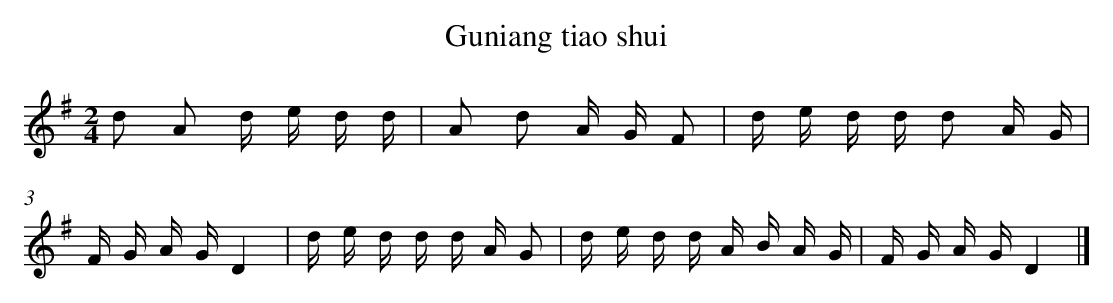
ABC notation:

X:1
T: Guniang tiao shui
L: 1/16
M: 2/4
K: G
d2 A2 d e d d [I:setbarnb 1]|
A2 d2 A G F2 |
d e d d d2 A G |
F G A GD4 |
d e d d d A G2 |
d e d d A B A G |
F G A GD4 |]
